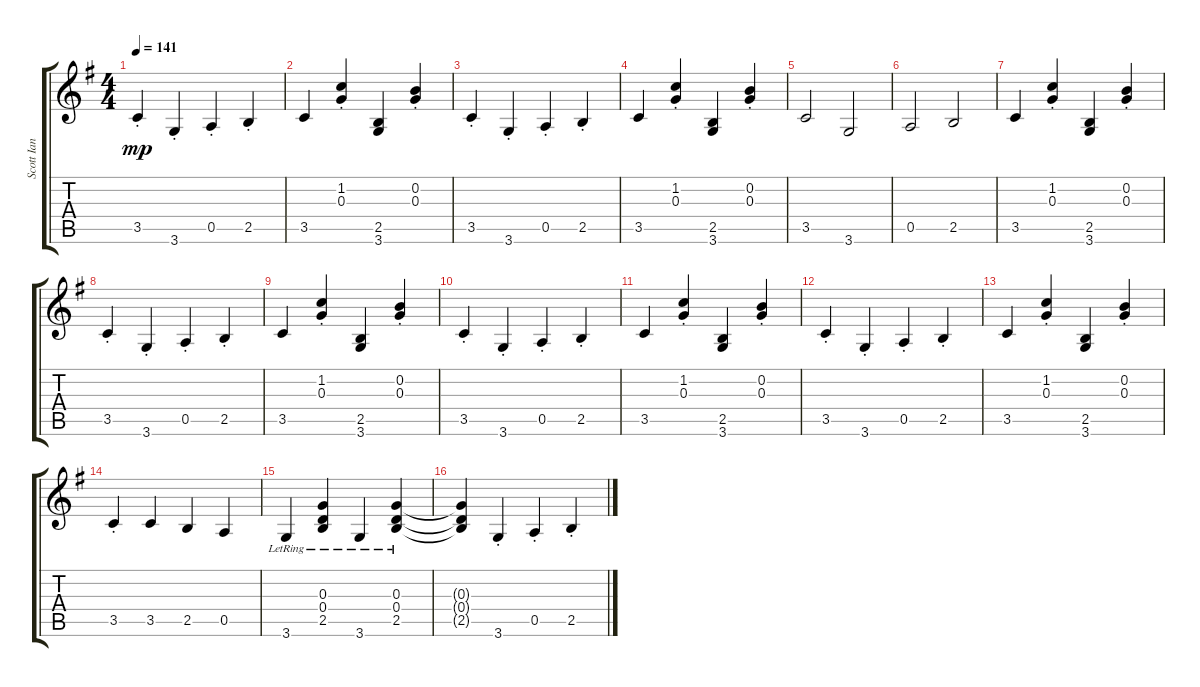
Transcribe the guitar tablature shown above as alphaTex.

\track ("Scott Ian" "Scott Ian") {instrument electricguitarclean}
\staff {score tabs}
\tuning (E4 B3 G3 D3 A2 E2) {hide}
\ts (4 4)
\tempo 141
\clef g2
\ks g
3.5{st}.4{dy mp} 3.6{st}.4 0.5{st}.4 2.5{st}.4 |
3.5.4 (1.2{st} 0.3{st}).4 (2.5 3.6).4 (0.2{st} 0.3{st}).4 |
3.5{st}.4 3.6{st}.4 0.5{st}.4 2.5{st}.4 |
3.5.4 (1.2{st} 0.3{st}).4 (2.5 3.6).4 (0.2{st} 0.3{st}).4 |
3.5.2 3.6.2 |
0.5.2 2.5.2 |
3.5.4 (1.2{st} 0.3{st}).4 (2.5 3.6).4 (0.2{st} 0.3{st}).4 |
3.5{st}.4 3.6{st}.4 0.5{st}.4 2.5{st}.4 |
3.5.4 (1.2{st} 0.3{st}).4 (2.5 3.6).4 (0.2{st} 0.3{st}).4 |
3.5{st}.4 3.6{st}.4 0.5{st}.4 2.5{st}.4 |
3.5.4 (1.2{st} 0.3{st}).4 (2.5 3.6).4 (0.2{st} 0.3{st}).4 |
3.5{st}.4 3.6{st}.4 0.5{st}.4 2.5{st}.4 |
3.5.4 (1.2{st} 0.3{st}).4 (2.5 3.6).4 (0.2{st} 0.3{st}).4 |
3.5{st}.4 3.5.4 2.5.4 0.5.4 |
3.6{lr}.4 (0.3{lr} 0.4{lr} 2.5{lr}).4 3.6{lr}.4 (0.3{lr} 0.4{lr} 2.5{lr}).4 |
(0.3{t} 0.4{t} 2.5{t}).4 3.6{st}.4 0.5{st}.4 2.5{st}.4
